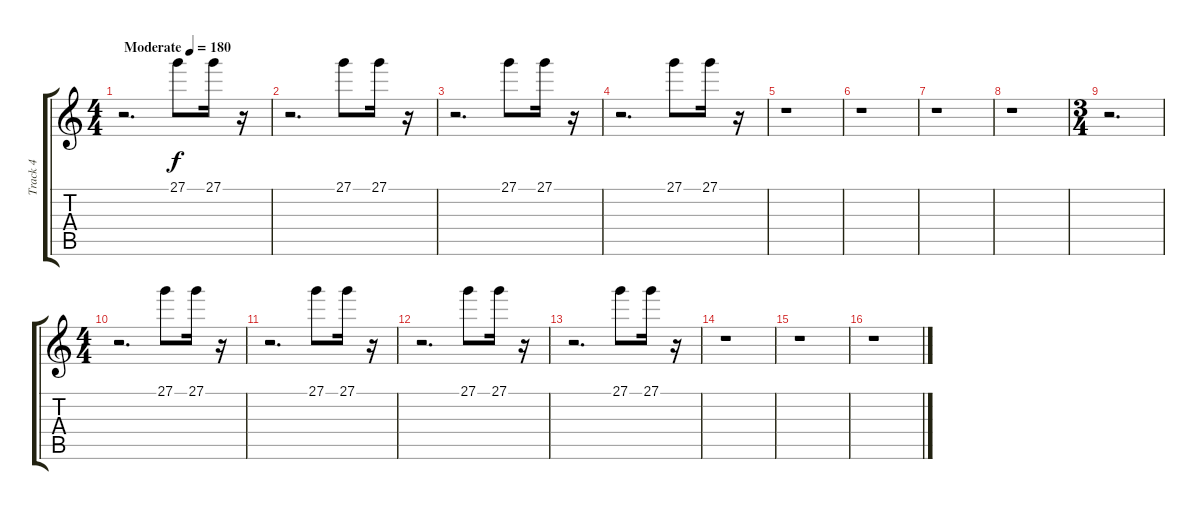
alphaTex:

\track ("Track 4" "Track 4") {instrument musicbox}
\staff {score tabs}
\tuning (E4 B3 G3 D3 A2 E2) {hide}
\ts (4 4)
\tempo (180 "Moderate")
\clef g2
\ks c
r.2{d dy f instrument musicbox} 27.1.8 27.1.16 r.16 |
r.2{d} 27.1.8 27.1.16 r.16 |
r.2{d} 27.1.8 27.1.16 r.16 |
r.2{d} 27.1.8 27.1.16 r.16 |
r.1 |
r.1 |
r.1 |
r.1 |
\ts (3 4)
r.2{d} |
\ts (4 4)
r.2{d} 27.1.8 27.1.16 r.16 |
r.2{d} 27.1.8 27.1.16 r.16 |
r.2{d} 27.1.8 27.1.16 r.16 |
r.2{d} 27.1.8 27.1.16 r.16 |
r.1 |
r.1 |
r.1
